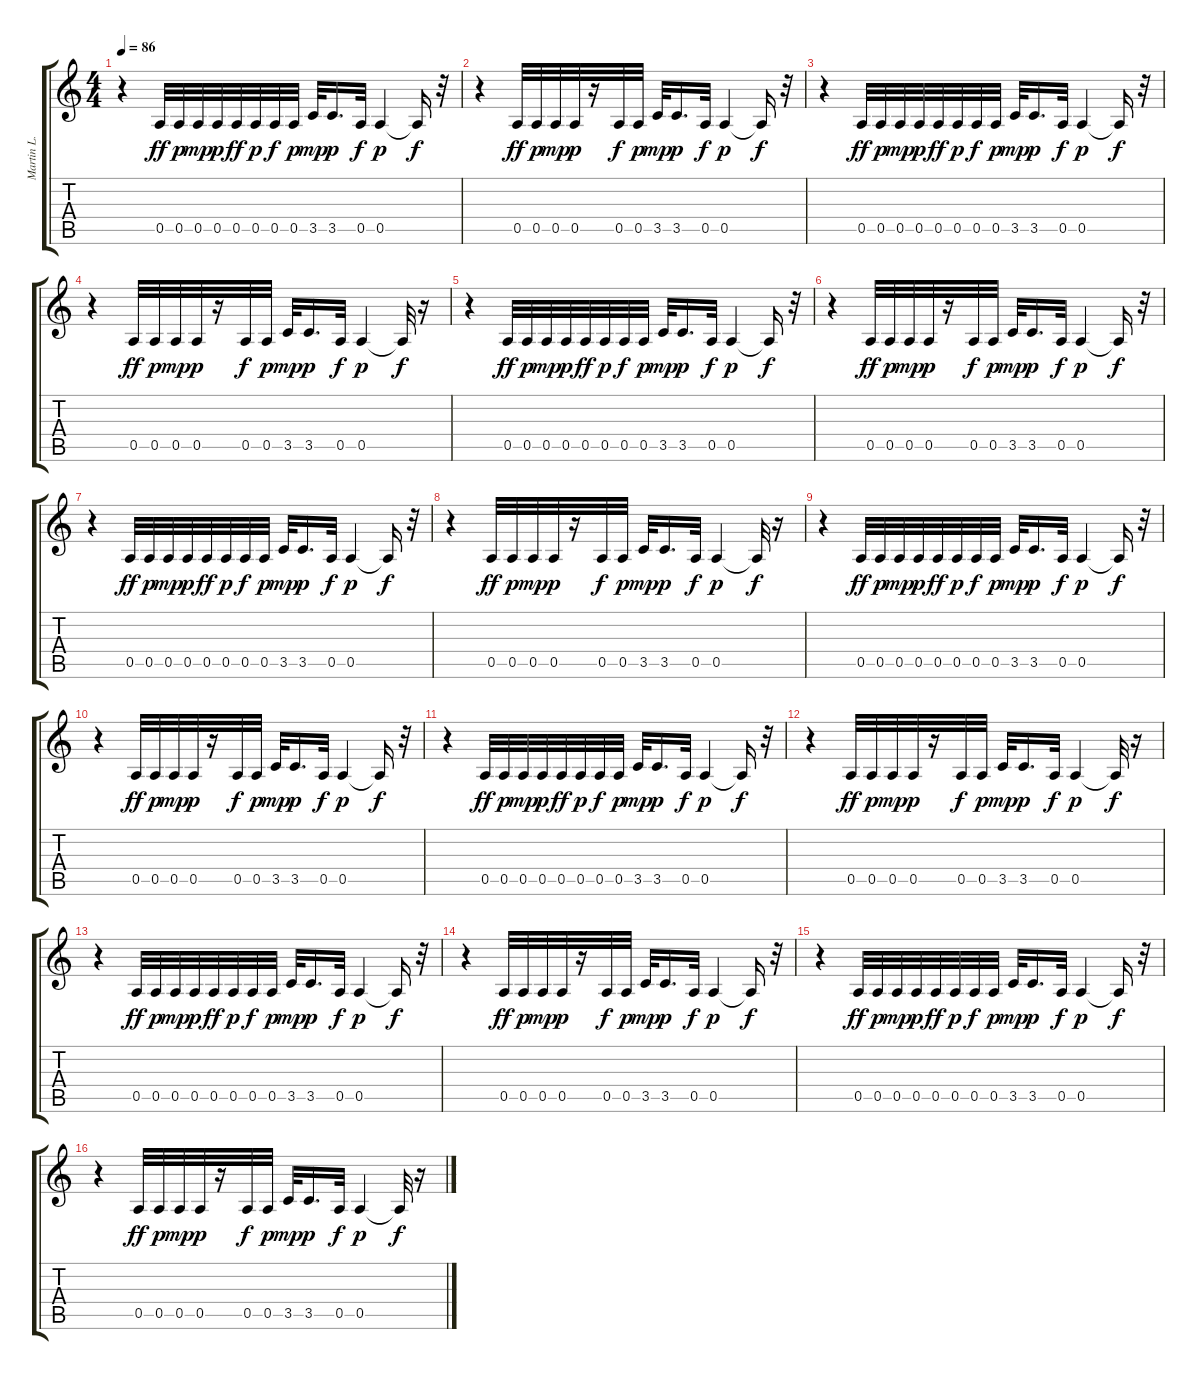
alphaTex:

\track ("Martin L. Gore - Synth" "Martin L. ") {instrument electricguitarclean}
\staff {score tabs}
\tuning (E4 B3 G3 D3 A2 E2) {hide}
\ts (4 4)
\tempo 86
\clef g2
\ks c
r.4{dy f} 0.5.32{dy ff} 0.5.32{dy p} 0.5.32{dy mp} 0.5.32{dy p} 0.5.32{dy ff} 0.5.32{dy p} 0.5.32{dy f} 0.5.32{dy p} 3.5.32{dy mp} 3.5.16{d dy p} 0.5.32{dy f} 0.5.4{dy p} 0.5{t}.16{dy f} r.32 |
r.4 0.5.32{dy ff} 0.5.32{dy p} 0.5.32{dy mp} 0.5.32{dy p} r.16 0.5.32{dy f} 0.5.32{dy p} 3.5.32{dy mp} 3.5.16{d dy p} 0.5.32{dy f} 0.5.4{dy p} 0.5{t}.16{dy f} r.32 |
r.4 0.5.32{dy ff} 0.5.32{dy p} 0.5.32{dy mp} 0.5.32{dy p} 0.5.32{dy ff} 0.5.32{dy p} 0.5.32{dy f} 0.5.32{dy p} 3.5.32{dy mp} 3.5.16{d dy p} 0.5.32{dy f} 0.5.4{dy p} 0.5{t}.16{dy f} r.32 |
r.4 0.5.32{dy ff} 0.5.32{dy p} 0.5.32{dy mp} 0.5.32{dy p} r.16 0.5.32{dy f} 0.5.32{dy p} 3.5.32{dy mp} 3.5.16{d dy p} 0.5.32{dy f} 0.5.4{dy p} 0.5{t}.32{dy f} r.16 |
r.4 0.5.32{dy ff} 0.5.32{dy p} 0.5.32{dy mp} 0.5.32{dy p} 0.5.32{dy ff} 0.5.32{dy p} 0.5.32{dy f} 0.5.32{dy p} 3.5.32{dy mp} 3.5.16{d dy p} 0.5.32{dy f} 0.5.4{dy p} 0.5{t}.16{dy f} r.32 |
r.4 0.5.32{dy ff} 0.5.32{dy p} 0.5.32{dy mp} 0.5.32{dy p} r.16 0.5.32{dy f} 0.5.32{dy p} 3.5.32{dy mp} 3.5.16{d dy p} 0.5.32{dy f} 0.5.4{dy p} 0.5{t}.16{dy f} r.32 |
r.4 0.5.32{dy ff} 0.5.32{dy p} 0.5.32{dy mp} 0.5.32{dy p} 0.5.32{dy ff} 0.5.32{dy p} 0.5.32{dy f} 0.5.32{dy p} 3.5.32{dy mp} 3.5.16{d dy p} 0.5.32{dy f} 0.5.4{dy p} 0.5{t}.16{dy f} r.32 |
r.4 0.5.32{dy ff} 0.5.32{dy p} 0.5.32{dy mp} 0.5.32{dy p} r.16 0.5.32{dy f} 0.5.32{dy p} 3.5.32{dy mp} 3.5.16{d dy p} 0.5.32{dy f} 0.5.4{dy p} 0.5{t}.32{dy f} r.16 |
r.4 0.5.32{dy ff} 0.5.32{dy p} 0.5.32{dy mp} 0.5.32{dy p} 0.5.32{dy ff} 0.5.32{dy p} 0.5.32{dy f} 0.5.32{dy p} 3.5.32{dy mp} 3.5.16{d dy p} 0.5.32{dy f} 0.5.4{dy p} 0.5{t}.16{dy f} r.32 |
r.4 0.5.32{dy ff} 0.5.32{dy p} 0.5.32{dy mp} 0.5.32{dy p} r.16 0.5.32{dy f} 0.5.32{dy p} 3.5.32{dy mp} 3.5.16{d dy p} 0.5.32{dy f} 0.5.4{dy p} 0.5{t}.16{dy f} r.32 |
r.4 0.5.32{dy ff} 0.5.32{dy p} 0.5.32{dy mp} 0.5.32{dy p} 0.5.32{dy ff} 0.5.32{dy p} 0.5.32{dy f} 0.5.32{dy p} 3.5.32{dy mp} 3.5.16{d dy p} 0.5.32{dy f} 0.5.4{dy p} 0.5{t}.16{dy f} r.32 |
r.4 0.5.32{dy ff} 0.5.32{dy p} 0.5.32{dy mp} 0.5.32{dy p} r.16 0.5.32{dy f} 0.5.32{dy p} 3.5.32{dy mp} 3.5.16{d dy p} 0.5.32{dy f} 0.5.4{dy p} 0.5{t}.32{dy f} r.16 |
r.4 0.5.32{dy ff} 0.5.32{dy p} 0.5.32{dy mp} 0.5.32{dy p} 0.5.32{dy ff} 0.5.32{dy p} 0.5.32{dy f} 0.5.32{dy p} 3.5.32{dy mp} 3.5.16{d dy p} 0.5.32{dy f} 0.5.4{dy p} 0.5{t}.16{dy f} r.32 |
r.4 0.5.32{dy ff} 0.5.32{dy p} 0.5.32{dy mp} 0.5.32{dy p} r.16 0.5.32{dy f} 0.5.32{dy p} 3.5.32{dy mp} 3.5.16{d dy p} 0.5.32{dy f} 0.5.4{dy p} 0.5{t}.16{dy f} r.32 |
r.4 0.5.32{dy ff} 0.5.32{dy p} 0.5.32{dy mp} 0.5.32{dy p} 0.5.32{dy ff} 0.5.32{dy p} 0.5.32{dy f} 0.5.32{dy p} 3.5.32{dy mp} 3.5.16{d dy p} 0.5.32{dy f} 0.5.4{dy p} 0.5{t}.16{dy f} r.32 |
r.4 0.5.32{dy ff} 0.5.32{dy p} 0.5.32{dy mp} 0.5.32{dy p} r.16 0.5.32{dy f} 0.5.32{dy p} 3.5.32{dy mp} 3.5.16{d dy p} 0.5.32{dy f} 0.5.4{dy p} 0.5{t}.32{dy f} r.16
